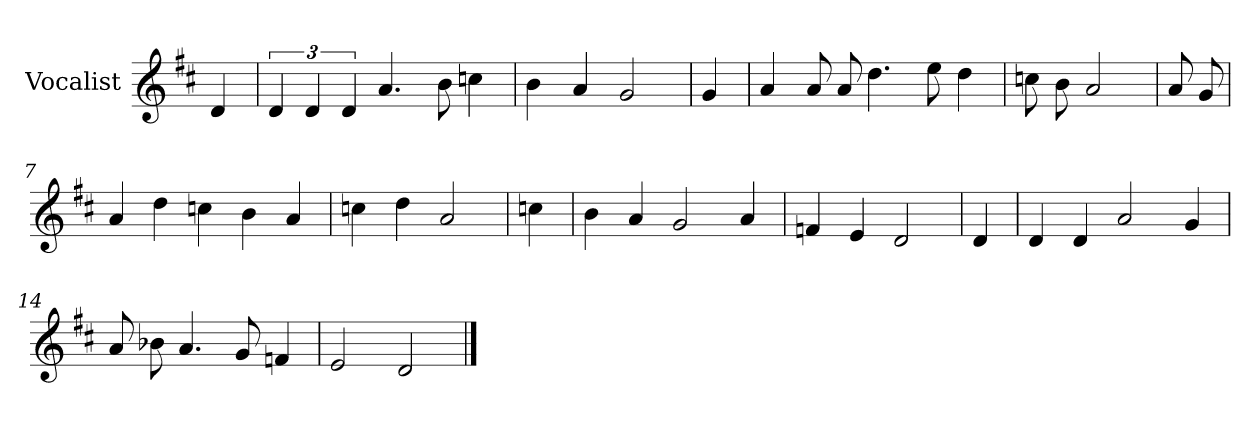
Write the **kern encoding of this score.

**kern
*part1
*staff1
*I"Vocalist
*k[f#c#]
*D:
=
4d
=1
6d
6d
6d
4.a
8b
4ccn
=2
4b
4a
2g
=3
4g
=4
4a
8a
8a
4.dd
8ee
4dd
=5
8ccn
8b
2a
=6
8a
8g
=7
4a
4dd
4ccn
4b
4a
=8
4ccn
4dd
2a
=9
4ccn
=10
4b
4a
2g
4a
=11
4fn
4e
2d
=12
4d
=13
4d
4d
2a
4g
=14
8a
8b-X
4.a
8g
4fn
=15
2e
2d
==
*-
